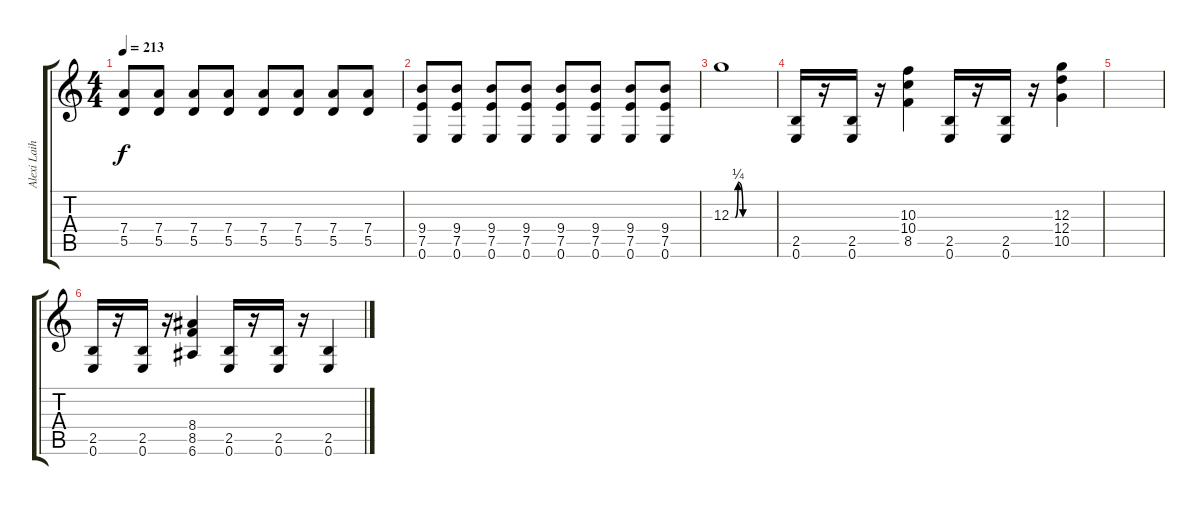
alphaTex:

\track ("Alexi Laiho" "Alexi Laih") {instrument distortionguitar}
\staff {score tabs}
\tuning (E4 B3 G3 D3 A2 E2) {hide}
\ts (4 4)
\tempo 213
\clef g2
\ks c
(7.4 5.5).8{dy f} (7.4 5.5).8 (7.4 5.5).8 (7.4 5.5).8 (7.4 5.5).8 (7.4 5.5).8 (7.4 5.5).8 (7.4 5.5).8 |
(9.4 7.5 0.6).8 (9.4 7.5 0.6).8 (9.4 7.5 0.6).8 (9.4 7.5 0.6).8 (9.4 7.5 0.6).8 (9.4 7.5 0.6).8 (9.4 7.5 0.6).8 (9.4 7.5 0.6).8 |
12.3{be (custom 0 0 6 0 10 1 17 0 22 0 30 0 60 0)}.1 |
(2.5 0.6).16 r.16 (2.5 0.6).16 r.16 (10.3 10.4 8.5).4 (2.5 0.6).16 r.16 (2.5 0.6).16 r.16 (12.3 12.4 10.5).4 |
|
(2.5 0.6).16 r.16 (2.5 0.6).16 r.16 (8.4 8.5 6.6).4 (2.5 0.6).16 r.16 (2.5 0.6).16 r.16 (2.5 0.6).4
